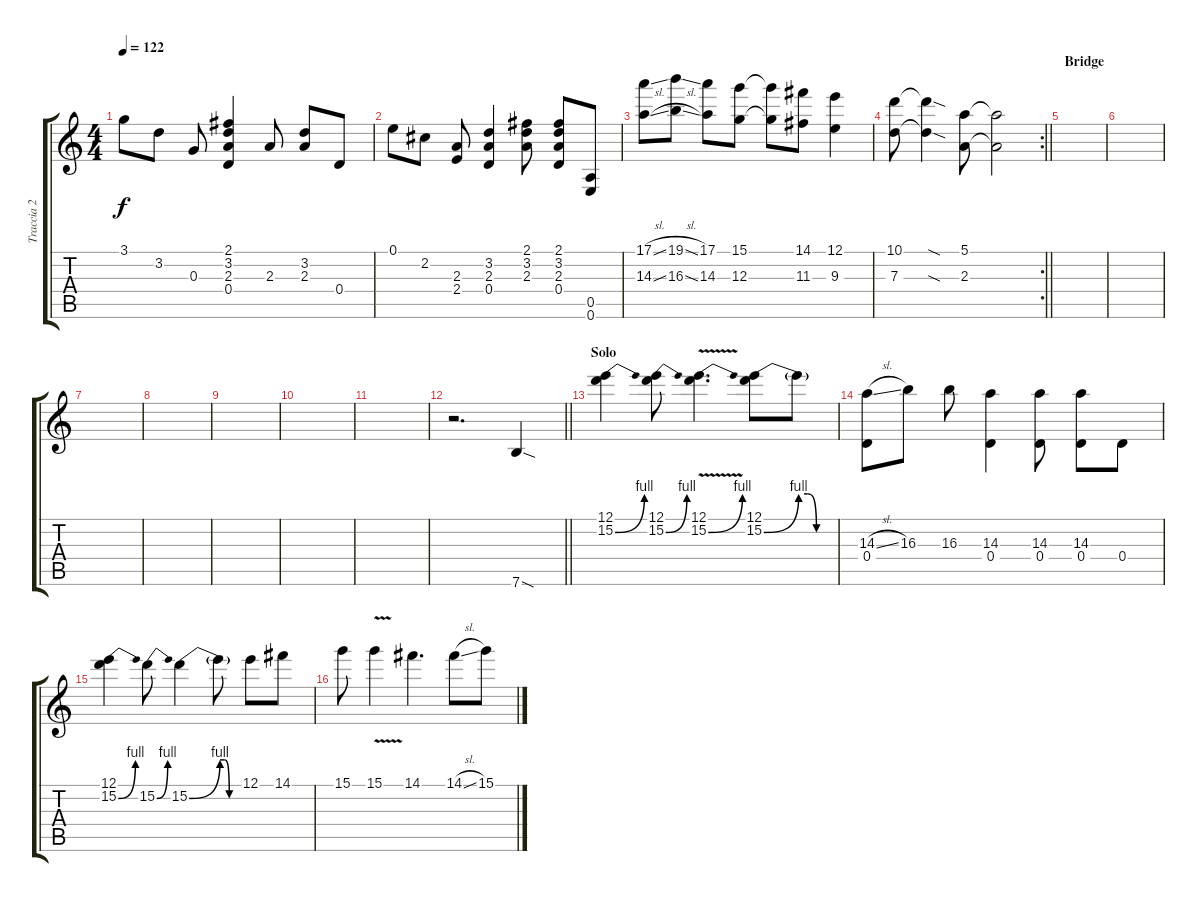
\track ("Traccia 2" "Traccia 2") {instrument overdrivenguitar}
\staff {score tabs}
\tuning (E4 B3 G3 D3 A2 E2) {hide}
\ts (4 4)
\tempo 122
\clef g2
\ks c
3.1.8{dy f} 3.2.8 0.3.8 (2.1 3.2 2.3 0.4).4 2.3.8 (3.2 2.3).8 0.4.8 |
0.1.8 2.2.8 (2.3 2.4).8 (3.2 2.3 0.4).4 (2.1 3.2 2.3).8 (2.1 3.2 2.3 0.4).8 (0.5 0.6).8 |
(17.1{sl} 14.3{sl}).8 (19.1{sl} 16.3{sl}).8 (17.1 14.3).8 (15.1 12.3).8 (15.1{t} 12.3{t}).8 (14.1 11.3).8 (12.1 9.3).4 |
\rc 2
\barLineRight lightlight
(10.1 7.3).8 (10.1{sod t} 7.3{sod t}).4 (5.1 2.3).8 (5.1{t} 2.3{t}).2 |
\section ("" "Bridge")
|
|
|
|
|
|
|
\barLineRight lightlight
r.2{d} 7.6{sod}.4 |
\section ("" "Solo")
(12.1 15.2{be (bend 0 0 60 4)}).4 (12.1 15.2{be (bend 0 0 60 4)}).8 (12.1 15.2{be (bend 0 0 60 4) v}).4{d} (12.1 15.2{be (bend 0 0 60 4)}).8 15.2{be (custom 0 4 15 4 30 0 60 0) t}.8 |
(14.3{sl} 0.4).8 16.3.8 16.3.8 (14.3 0.4).4 (14.3 0.4).8 (14.3 0.4).8 0.4.8 |
(12.1 15.2{be (bend 0 0 60 4)}).4 15.2{be (bend 0 0 60 4)}.8 15.2{be (bend 0 0 60 4)}.4 15.2{be (custom 0 4 15 4 30 0 60 0) t}.8 12.1.8 14.1.8 |
15.1.8 15.1{v}.4 14.1.4{d} 14.1{sl}.8 15.1.8
